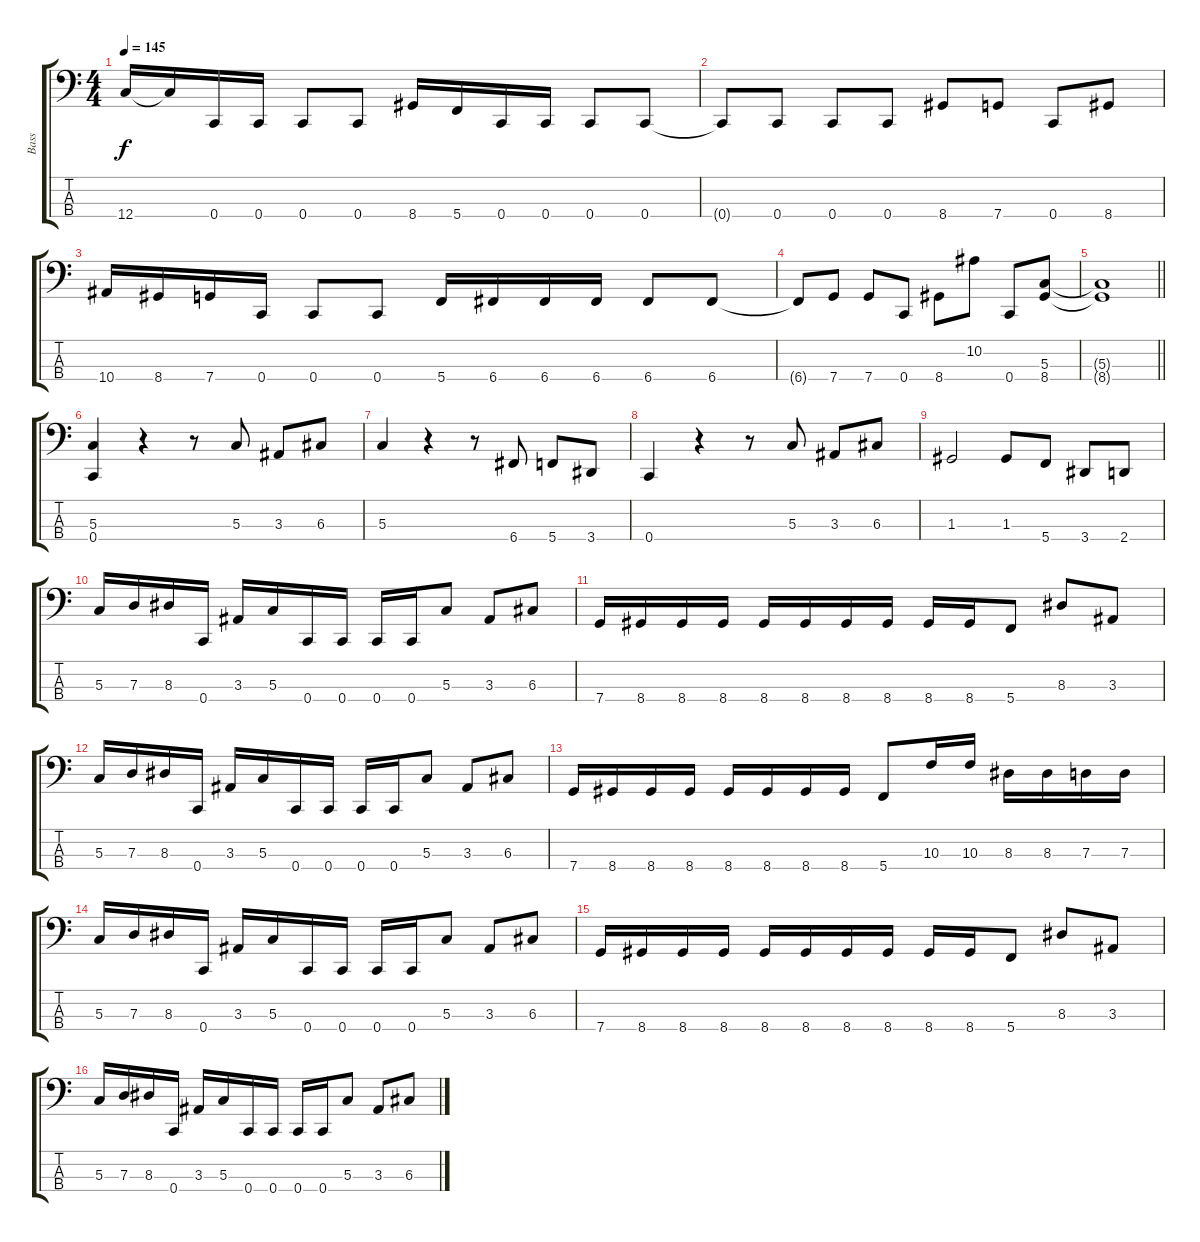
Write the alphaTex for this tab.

\track ("Bass" "Bass") {instrument electricbasspick}
\staff {score tabs}
\tuning (F2 C2 G1 C1) {hide}
\ts (4 4)
\tempo 145
\clef f4
\ks c
12.4{t}.16{dy f} 12.4{t}.16 0.4.16 0.4.16 0.4.8 0.4.8 8.4.16 5.4.16 0.4.16 0.4.16 0.4.8 0.4.8 |
0.4{t}.8 0.4.8 0.4.8 0.4.8 8.4.8 7.4.8 0.4.8 8.4.8 |
10.4.16 8.4.16 7.4.16 0.4.16 0.4.8 0.4.8 5.4.16 6.4.16 6.4.16 6.4.16 6.4.8 6.4.8 |
6.4{t}.8 7.4.8 7.4.8 0.4.8 8.4.8 10.2.8 0.4.8 (5.3 8.4).8 |
\barLineRight lightlight
(5.3{t} 8.4{t}).1 |
(5.3 0.4).4 r.4 r.8 5.3.8 3.3.8 6.3.8 |
5.3.4 r.4 r.8 6.4.8 5.4.8 3.4.8 |
0.4.4 r.4 r.8 5.3.8 3.3.8 6.3.8 |
1.3.2 1.3.8 5.4.8 3.4.8 2.4.8 |
5.3.16 7.3.16 8.3.16 0.4.16 3.3.16 5.3.16 0.4.16 0.4.16 0.4.16 0.4.16 5.3.8 3.3.8 6.3.8 |
7.4.16 8.4.16 8.4.16 8.4.16 8.4.16 8.4.16 8.4.16 8.4.16 8.4.16 8.4.16 5.4.8 8.3.8 3.3.8 |
5.3.16 7.3.16 8.3.16 0.4.16 3.3.16 5.3.16 0.4.16 0.4.16 0.4.16 0.4.16 5.3.8 3.3.8 6.3.8 |
7.4.16 8.4.16 8.4.16 8.4.16 8.4.16 8.4.16 8.4.16 8.4.16 5.4.8 10.3.16 10.3.16 8.3.16 8.3.16 7.3.16 7.3.16 |
5.3.16 7.3.16 8.3.16 0.4.16 3.3.16 5.3.16 0.4.16 0.4.16 0.4.16 0.4.16 5.3.8 3.3.8 6.3.8 |
7.4.16 8.4.16 8.4.16 8.4.16 8.4.16 8.4.16 8.4.16 8.4.16 8.4.16 8.4.16 5.4.8 8.3.8 3.3.8 |
5.3.16 7.3.16 8.3.16 0.4.16 3.3.16 5.3.16 0.4.16 0.4.16 0.4.16 0.4.16 5.3.8 3.3.8 6.3.8
